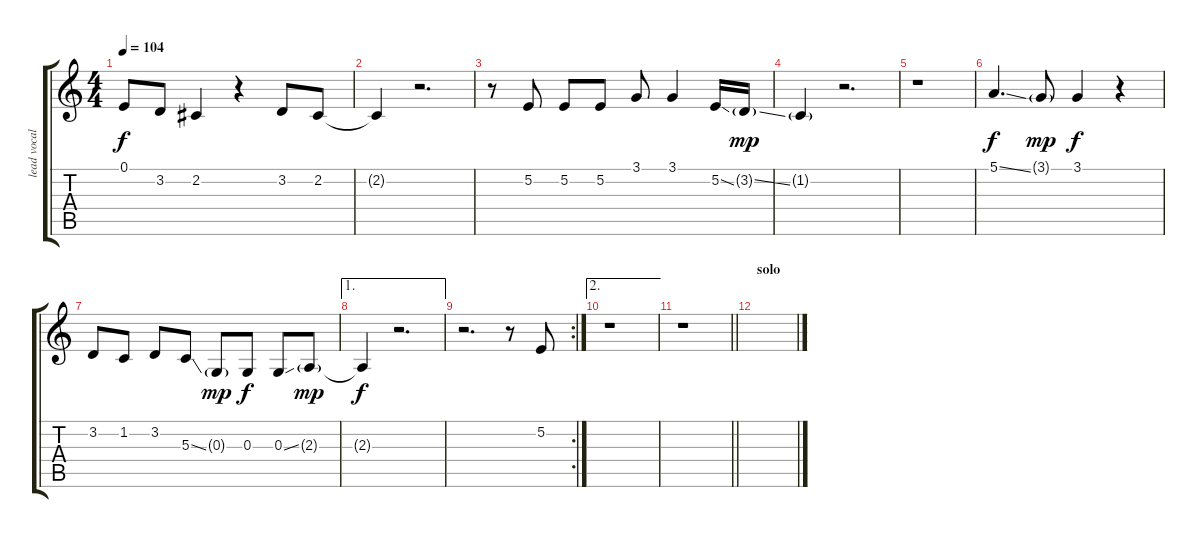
\track ("lead vocals" "lead vocal") {instrument lead2sawtooth}
\staff {score tabs}
\tuning (E4 B3 G3 D3 A2 E2) {hide}
\ts (4 4)
\tempo 104
\clef g2
\ks c
0.1.8{dy f} 3.2.8 2.2.4 r.4 3.2.8 2.2.8 |
2.2{t}.4 r.2{d} |
r.8 5.2.8 5.2.8 5.2.8 3.1.8 3.1.4 5.2{ss}.16 3.2{ss g}.16{dy mp} |
1.2{g}.4 r.2{d} |
r.1 |
5.1{ss}.4{d dy f} 3.1{g}.8{dy mp} 3.1.4{dy f} r.4 |
3.2.8 1.2.8 3.2.8 5.3{ss}.8 0.3{g}.8{dy mp} 0.3.8{dy f} 0.3{ss}.8 2.3{g}.8{dy mp} |
\ae 1
2.3{t}.4{dy f} r.2{d} |
\rc 2
r.2{d} r.8 5.2.8 |
\ae 2
r.1 |
\barLineRight lightlight
r.1 |
\section ("" "solo")
